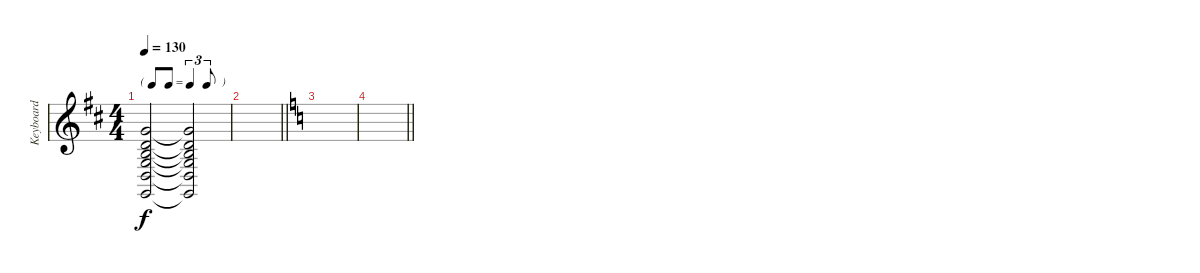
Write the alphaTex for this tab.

\track ("Keyboard" "Keyboard") {instrument rockorgan}
\staff {score}
\tuning (E4 B3 G3 D3 A2 E2) {hide}
\ts (4 4)
\tf triplet8th
\tempo 130
\clef g2
\ks d
(3.1{t} 0.2{t} 7.3{t} 5.4{t} 5.5{t} 3.6{t}).2{dy f volume 2} (3.1{t} 0.2{t} 7.3{t} 5.4{t} 5.5{t} 3.6{t}).2 |
\barLineRight lightlight
|
\ks c
|
\barLineRight lightlight
